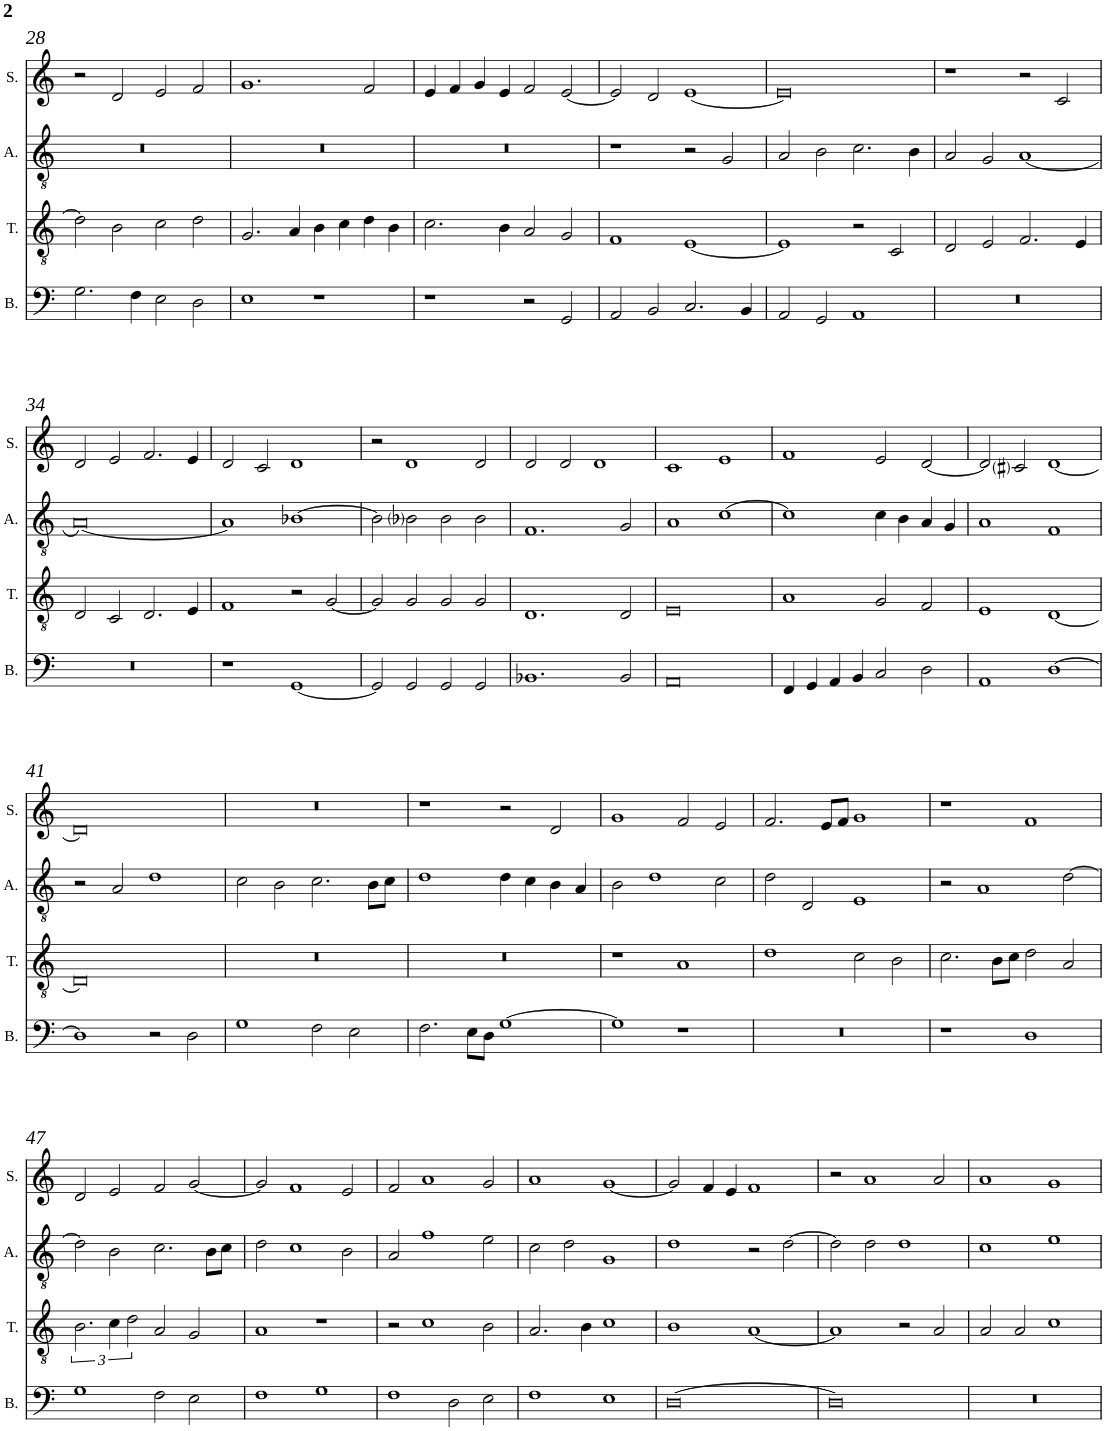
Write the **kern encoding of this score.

**kern	**kern	**kern	**kern
*part4	*part3	*part2	*part1
*staff4	*staff3	*staff2	*staff1
*I"Bassus	*I"Tenor	*I"Altus	*I"Superius
*I'B.	*I'T.	*I'A.	*I'S.
!!LO:PB:g=z
*clefF4	*clefGv2	*clefGv2	*clefG2
*k[]	*k[]	*k[]	*k[]
*M2/1	*M2/1	*M2/1	*M2/1
=28	=28	=28	=28
2.G\	2d\]	0r	2r
.	2B\	.	2d/
4F\	.	.	.
2E\	2c\	.	2e/
2D\	2d\	.	2f/
=29	=29	=29	=29
1E	2.G/	0r	1.g
.	4A/	.	.
1r	4B\	.	.
.	4c\	.	.
.	4d\	.	2f/
.	4B\	.	.
=30	=30	=30	=30
1r	2.c\	0r	4e/
.	.	.	4f/
.	.	.	4g/
.	4B\	.	4e/
2r	2A/	.	2f/
2GG/	2G/	.	[2e/
=31	=31	=31	=31
2AA/	1F	1r	2e/]
2BB/	.	.	2d/
2.C/	[1E	2r	[1e
.	.	2G/	.
4BB/	.	.	.
=32	=32	=32	=32
2AA/	1E]	2A/	0e]
2GG/	.	2B\	.
1AA	2r	2.c\	.
.	2C/	.	.
.	.	4B\	.
=33	=33	=33	=33
0r	2D/	2A/	1r
.	2E/	2G/	.
.	2.F/	[1A	2r
.	.	.	2c/
.	4E/	.	.
!!LO:LB:g=z
=34	=34	=34	=34
0r	2D/	0A_	2d/
.	2C/	.	2e/
.	2.D/	.	2.f/
.	4E/	.	4e/
=35	=35	=35	=35
1r	1F	1A]	2d/
.	.	.	2c/
[1GG	2r	[1B-X	1d
.	[2G/	.	.
=36	=36	=36	=36
2GG/]	2G/]	2B-\]	2r
2GG/	2G/	2B-i\	1d
2GG/	2G/	2B-\	.
2GG/	2G/	2B-\	2d/
=37	=37	=37	=37
1.BB-X	1.D	1.F	2d/
.	.	.	2d/
.	.	.	1d
2BB-/	2D/	2G/	.
=38	=38	=38	=38
0AA	0E	1A	1c
.	.	[1c	1e
=39	=39	=39	=39
4FF/	1A	1c]	1f
4GG/	.	.	.
4AA/	.	.	.
4BB/	.	.	.
2C/	2G/	4c\	2e/
.	.	4B\	.
2D\	2F/	4A/	[2d/
.	.	4G/	.
=40	=40	=40	=40
1AA	1E	1A	2d/]
.	.	.	2c#i/
[1D	[1D	1F	[1d
!!LO:LB:g=z
=41	=41	=41	=41
1D]	0D]	2r	0d]
.	.	2A/	.
2r	.	1d	.
2D\	.	.	.
=42	=42	=42	=42
1G	0r	2c\	0r
.	.	2B\	.
2F\	.	2.c\	.
2E\	.	.	.
.	.	8B\L	.
.	.	8c\J	.
=43	=43	=43	=43
2.F\	0r	1d	1r
8E\L	.	.	.
8D\J	.	.	.
[1G	.	4d\	2r
.	.	4c\	.
.	.	4B\	2d/
.	.	4A/	.
=44	=44	=44	=44
1G]	1r	2B\	1g
.	.	1d	.
1r	1A	.	2f/
.	.	2c\	2e/
=45	=45	=45	=45
0r	1d	2d\	2.f/
.	.	2D/	.
.	.	.	8e/L
.	.	.	8f/J
.	2c\	1E	1g
.	2B\	.	.
=46	=46	=46	=46
1r	2.c\	2r	1r
.	.	1A	.
.	8B\L	.	.
.	8c\J	.	.
1D	2d\	.	1f
.	2A/	[2d\	.
!!LO:LB:g=z
=47	=47	=47	=47
1G	3.B\	2d\]	2d/
.	6c\	2B\	2e/
.	3d\	.	.
2F\	2A/	2.c\	2f/
2E\	2G/	.	[2g/
.	.	8B\L	.
.	.	8c\J	.
=48	=48	=48	=48
1F	1A	2d\	2g/]
.	.	1c	1f
1G	1r	.	.
.	.	2B\	2e/
=49	=49	=49	=49
1F	2r	2A/	2f/
.	1c	1f	1a
2D\	.	.	.
2E\	2B\	2e\	2g/
=50	=50	=50	=50
1F	2.A/	2c\	1a
.	.	2d\	.
.	4B\	.	.
1E	1c	1G	[1g
=51	=51	=51	=51
[0D	1B	1d	2g/]
.	.	.	4f/
.	.	.	4e/
.	[1A	2r	1f
.	.	[2d\	.
=52	=52	=52	=52
0D]	1A]	2d\]	2r
.	.	2d\	1a
.	2r	1d	.
.	2A/	.	2a/
=53	=53	=53	=53
0r	2A/	1c	1a
.	2A/	.	.
.	1c	1e	1g
=	=	=	=
*-	*-	*-	*-
